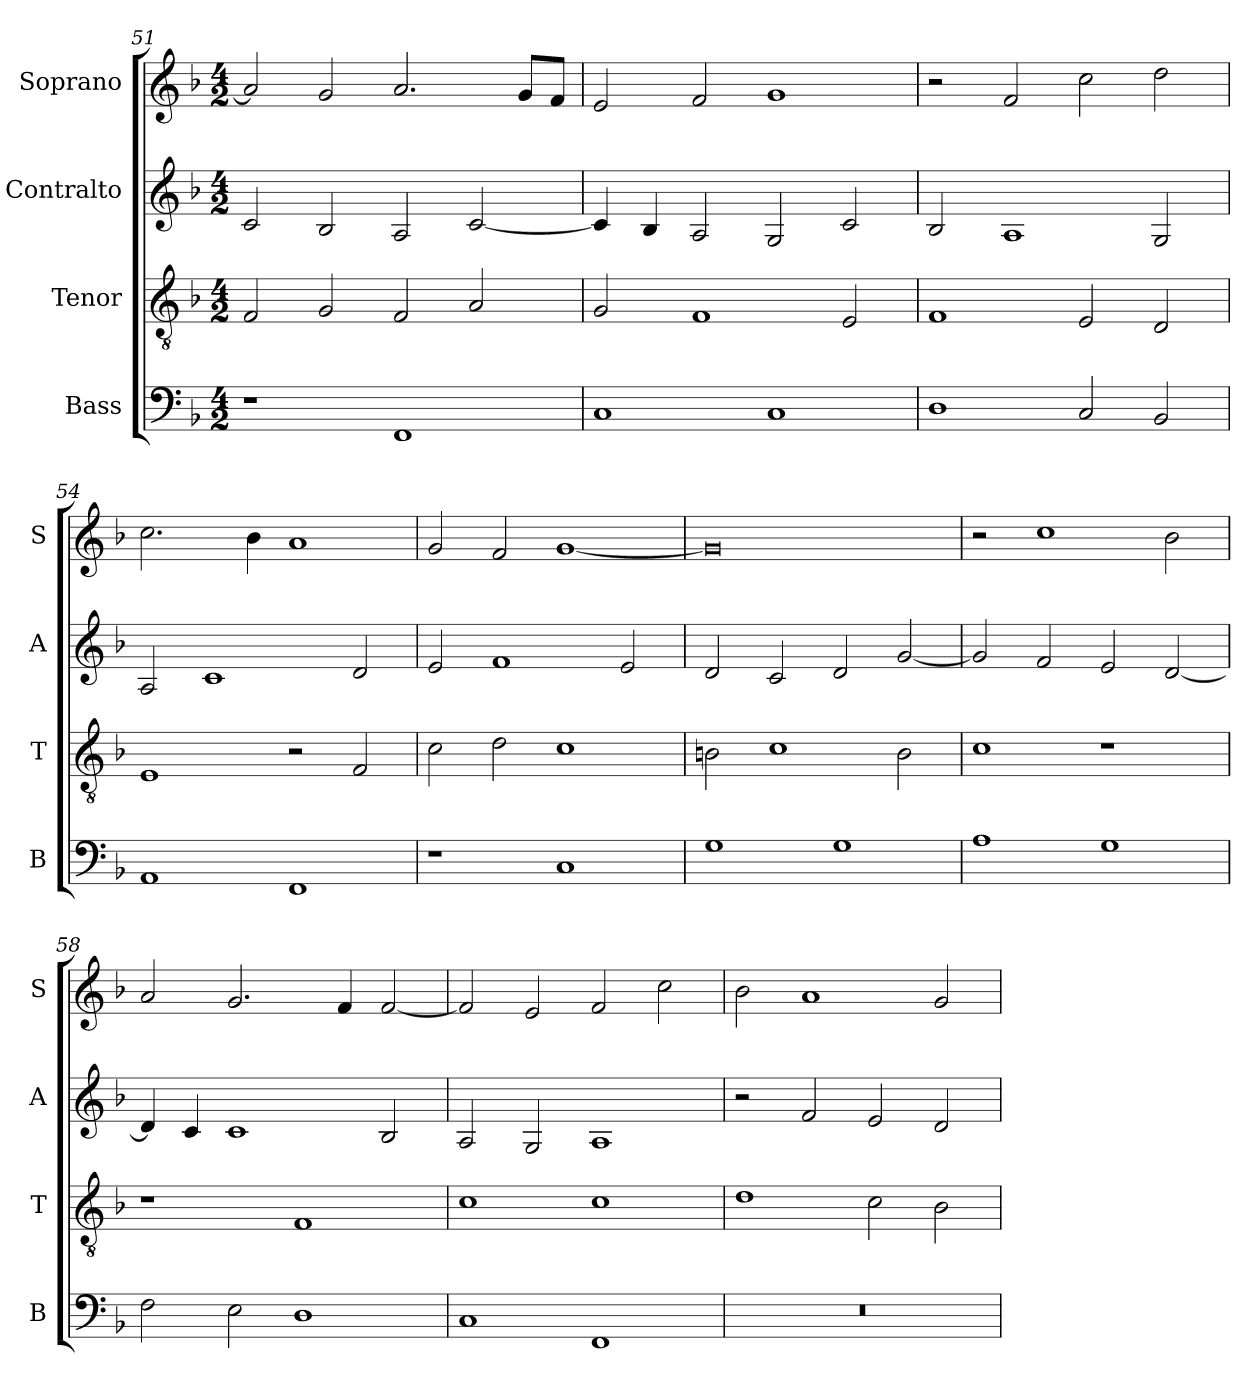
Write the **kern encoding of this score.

**kern	**kern	**kern	**kern
*part4	*part3	*part2	*part1
*staff4	*staff3	*staff2	*staff1
*I"Bass	*I"Tenor	*I"Contralto	*I"Soprano
*I'B	*I'T	*I'A	*I'S
*clefF4	*clefGv2	*clefG2	*clefG2
*k[b-]	*k[b-]	*k[b-]	*k[b-]
*F:ion	*F:ion	*F:ion	*F:ion
*M4/2	*M4/2	*M4/2	*M4/2
=51	=51	=51	=51
1r	2F	2c	2a]
.	2G	2B-	2g
1FF	2F	2A	2.a
.	2A	[2c	.
.	.	.	8g/L
.	.	.	8f/J
=52	=52	=52	=52
1C	2G	4c]	2e
.	.	4B-	.
.	1F	2A	2f
1C	.	2G	1g
.	2E	2c	.
=53	=53	=53	=53
1D	1F	2B-	2r
.	.	1A	2f
2C	2E	.	2cc
2BB-	2D	2G	2dd
=54	=54	=54	=54
1AA	1E	2A	2.cc
.	.	1c	.
.	.	.	4b-
1FF	2r	.	1a
.	2F	2d	.
=55	=55	=55	=55
1r	2c	2e	2g
.	2d	1f	2f
1C	1c	.	[1g
.	.	2e	.
=56	=56	=56	=56
1G	2Bn	2d	0g]
.	1c	2c	.
1G	.	2d	.
.	2B	[2g	.
=57	=57	=57	=57
1A	1c	2g]	2r
.	.	2f	1cc
1G	1r	2e	.
.	.	[2d	2b-
=58	=58	=58	=58
2F	1r	4d]	2a
.	.	4c	.
2E	.	1c	2.g
1D	1F	.	.
.	.	.	4f
.	.	2B-	[2f
=59	=59	=59	=59
1C	1c	2A	2f]
.	.	2G	2e
1FF	1c	1A	2f
.	.	.	2cc
=60	=60	=60	=60
0r	1d	2r	2b-
.	.	2f	1a
.	2c	2e	.
.	2B-	2d	2g
=	=	=	=
*-	*-	*-	*-
